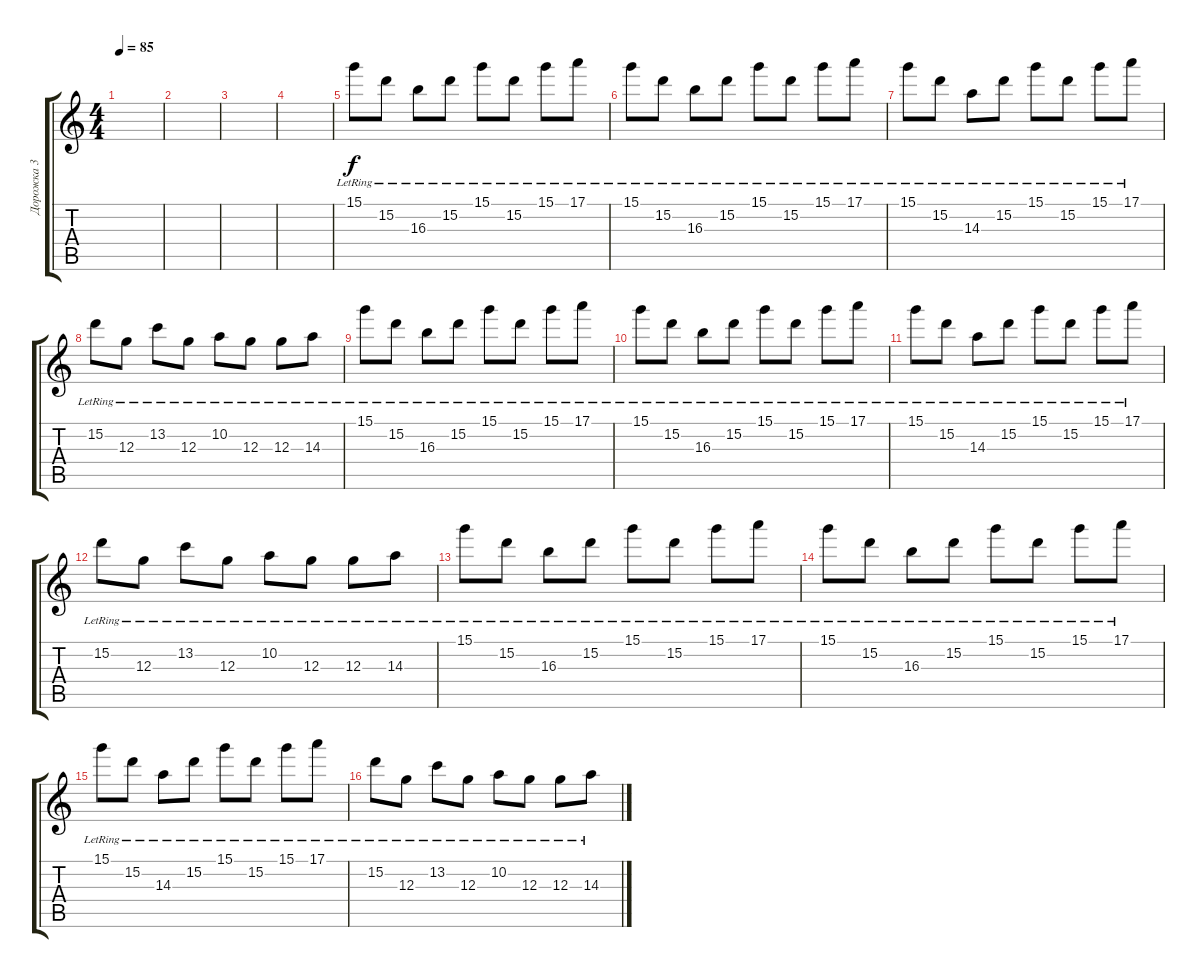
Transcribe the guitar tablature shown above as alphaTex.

\track ("Дорожка 3" "Дорожка 3") {instrument electricguitarjazz}
\staff {score tabs}
\tuning (E4 B3 G3 D3 A2 E2) {hide}
\ts (4 4)
\tempo 85
\clef g2
\ks c
|
|
|
|
15.1{lr}.8 15.2{lr}.8 16.3{lr}.8 15.2{lr}.8 15.1{lr}.8 15.2{lr}.8 15.1{lr}.8 17.1{lr}.8 |
15.1{lr}.8 15.2{lr}.8 16.3{lr}.8 15.2{lr}.8 15.1{lr}.8 15.2{lr}.8 15.1{lr}.8 17.1{lr}.8 |
15.1{lr}.8 15.2{lr}.8 14.3{lr}.8 15.2{lr}.8 15.1{lr}.8 15.2{lr}.8 15.1{lr}.8 17.1{lr}.8 |
15.2{lr}.8 12.3{lr}.8 13.2{lr}.8 12.3{lr}.8 10.2{lr}.8 12.3{lr}.8 12.3{lr}.8 14.3{lr}.8 |
15.1{lr}.8 15.2{lr}.8 16.3{lr}.8 15.2{lr}.8 15.1{lr}.8 15.2{lr}.8 15.1{lr}.8 17.1{lr}.8 |
15.1{lr}.8 15.2{lr}.8 16.3{lr}.8 15.2{lr}.8 15.1{lr}.8 15.2{lr}.8 15.1{lr}.8 17.1{lr}.8 |
15.1{lr}.8 15.2{lr}.8 14.3{lr}.8 15.2{lr}.8 15.1{lr}.8 15.2{lr}.8 15.1{lr}.8 17.1{lr}.8 |
15.2{lr}.8 12.3{lr}.8 13.2{lr}.8 12.3{lr}.8 10.2{lr}.8 12.3{lr}.8 12.3{lr}.8 14.3{lr}.8 |
15.1{lr}.8 15.2{lr}.8 16.3{lr}.8 15.2{lr}.8 15.1{lr}.8 15.2{lr}.8 15.1{lr}.8 17.1{lr}.8 |
15.1{lr}.8 15.2{lr}.8 16.3{lr}.8 15.2{lr}.8 15.1{lr}.8 15.2{lr}.8 15.1{lr}.8 17.1{lr}.8 |
15.1{lr}.8 15.2{lr}.8 14.3{lr}.8 15.2{lr}.8 15.1{lr}.8 15.2{lr}.8 15.1{lr}.8 17.1{lr}.8 |
15.2{lr}.8 12.3{lr}.8 13.2{lr}.8 12.3{lr}.8 10.2{lr}.8 12.3{lr}.8 12.3{lr}.8 14.3{lr}.8
